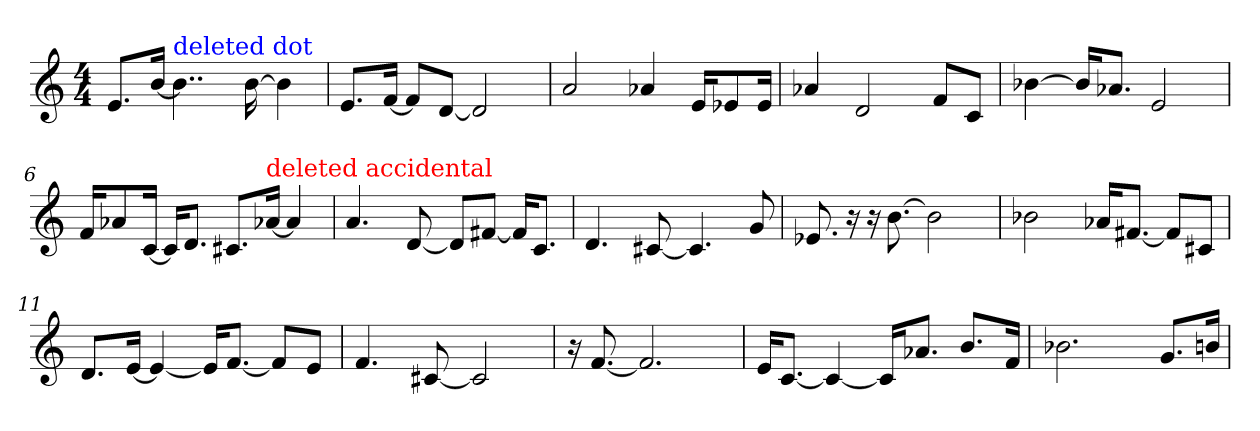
**kern
*part1
*staff1
*M4/4
=1
8.eL
[16bJk
!LO:TX:color=#0000FF:t=deleted dot
4..bi]
[16b
4b]
=2
8.eL
[16fJk
8fL]
[8dJ
2d]
=3
2a
4a-X
16eKL
8e-X
16e-Jk
=4
4a-X
2d
8fL
8cJ
=5
[4b-X
16b-KL]
8.a-XJ
2e
=6
16fKL
8a-X
[16cJk
16cKL]
8.dJ
8.c#XL
!LO:TX:color=#FF0000:t=deleted accidental
[16a-XjJk
4a-]
=7
4.a
[8d
8dL]
[8f#XJ
16f#KL]
8.cJ
=8
4.d
[8c#X
4.c#]
8g
=9
8.e-X
16r
16r
[8.b
2b]
=10
2b-X
16a-XKL
[8.f#XJ
8f#L]
8c#XJ
=11
8.dL
[16eJk
4e_
16eKL]
[8.fJ
8fL]
8eJ
=12
4.f
[8c#X
2c#]
=13
16r
[8.f
2.f]
=14
16eKL
[8.cJ
4c_
16cKL]
8.a-XJ
8.bL
16fJk
=15
2.b-X
8.gL
16bnJk
=
*-
